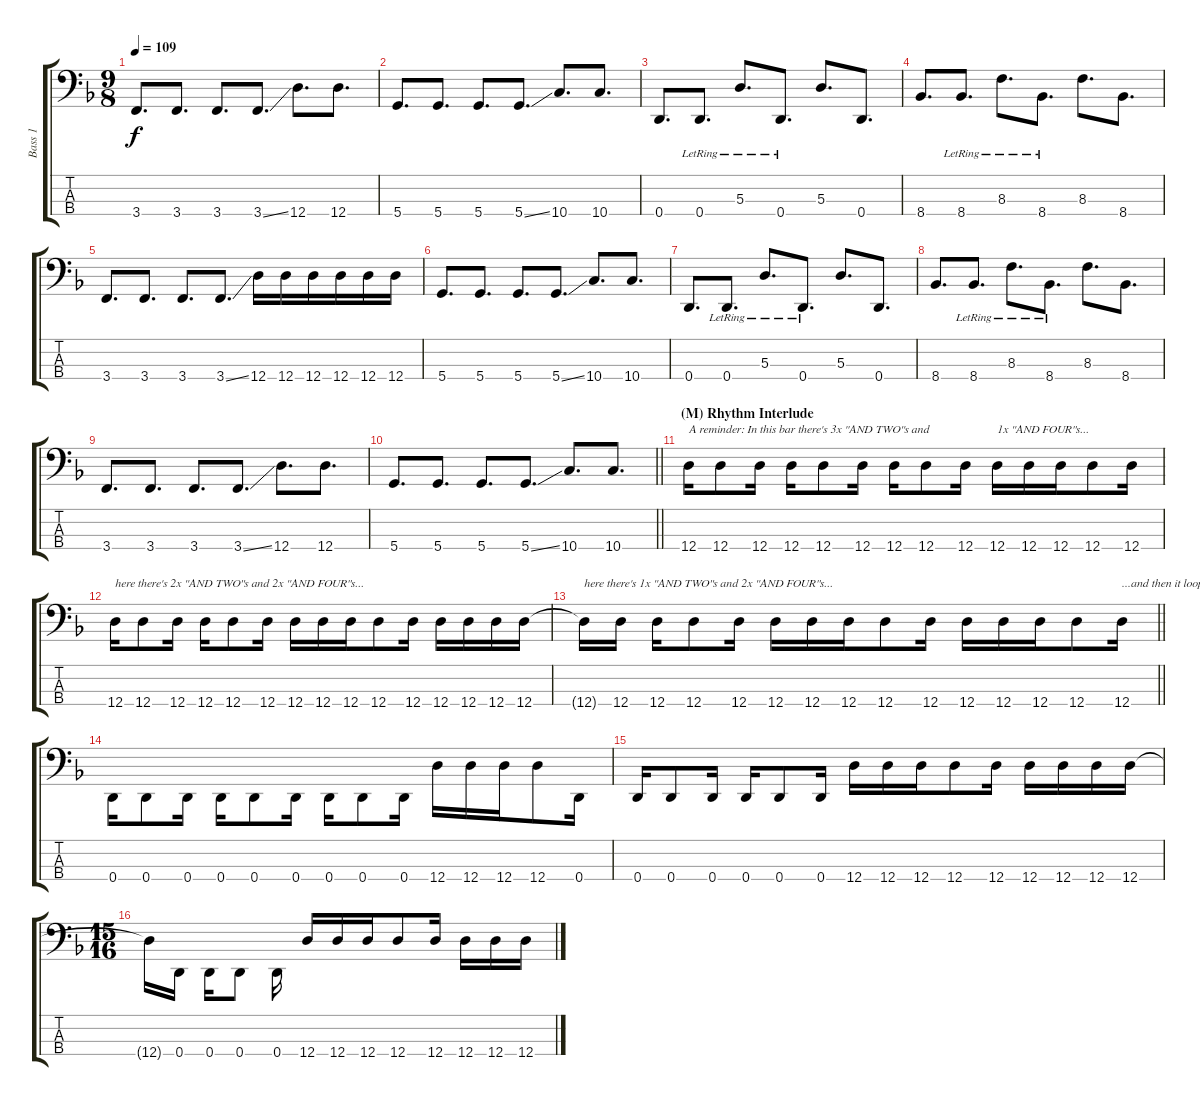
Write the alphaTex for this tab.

\track ("Bass 1" "Bass 1") {instrument electricbasspick}
\staff {score tabs}
\tuning (G2 D2 A1 D1) {hide}
\ts (9 8)
\tempo 109
\clef f4
\ks dminor
3.4.8{d dy f} 3.4.8{d} 3.4.8{d} 3.4{ss}.8{d} 12.4.8{d} 12.4.8{d} |
5.4.8{d} 5.4.8{d} 5.4.8{d} 5.4{ss}.8{d} 10.4.8{d} 10.4.8{d} |
0.4.8{d} 0.4{lr}.8{d} 5.3{lr}.8{d} 0.4{lr}.8{d} 5.3.8{d} 0.4.8{d} |
8.4.8{d} 8.4{lr}.8{d} 8.3{lr}.8{d} 8.4{lr}.8{d} 8.3.8{d} 8.4.8{d} |
3.4.8{d} 3.4.8{d} 3.4.8{d} 3.4{ss}.8{d} 12.4.16 12.4.16 12.4.16 12.4.16 12.4.16 12.4.16 |
5.4.8{d} 5.4.8{d} 5.4.8{d} 5.4{ss}.8{d} 10.4.8{d} 10.4.8{d} |
0.4.8{d} 0.4{lr}.8{d} 5.3{lr}.8{d} 0.4{lr}.8{d} 5.3.8{d} 0.4.8{d} |
8.4.8{d} 8.4{lr}.8{d} 8.3{lr}.8{d} 8.4{lr}.8{d} 8.3.8{d} 8.4.8{d} |
3.4.8{d} 3.4.8{d} 3.4.8{d} 3.4{ss}.8{d} 12.4.8{d} 12.4.8{d} |
\barLineRight lightlight
5.4.8{d} 5.4.8{d} 5.4.8{d} 5.4{ss}.8{d} 10.4.8{d} 10.4.8{d} |
\section ("" "(M) Rhythm Interlude")
12.4.16{txt "A reminder: In this bar there's 3x \"AND TWO\"s and"} 12.4.8 12.4.16{beam split} 12.4.16 12.4.8{beam merge} 12.4.16{beam split} 12.4.16 12.4.8 12.4.16 12.4.16{txt "1x \"AND FOUR\"s..."} 12.4.16 12.4.16 12.4.8 12.4.16 |
12.4.16{txt "here there's 2x \"AND TWO\"s and 2x \"AND FOUR\"s..."} 12.4.8 12.4.16{beam split} 12.4.16 12.4.8{beam merge} 12.4.16{beam split} 12.4.16 12.4.16 12.4.16 12.4.8{beam merge} 12.4.16{beam split} 12.4.16 12.4.16{beam merge} 12.4.16 12.4.16 |
\barLineRight lightlight
12.4{t}.16{txt "here there's 1x \"AND TWO\"s and 2x \"AND FOUR\"s..."} 12.4.16{beam split} 12.4.16 12.4.8 12.4.16{beam split} 12.4.16 12.4.16{beam merge} 12.4.16 12.4.8 12.4.16 12.4.16 12.4.16 12.4.16 12.4.8 12.4.16{txt "...and then it loops."} |
0.4.16{beam Down} 0.4.8{beam Down} 0.4.16{beam Down beam split} 0.4.16{beam Down} 0.4.8{beam Down beam merge} 0.4.16{beam Down beam split} 0.4.16{beam Down} 0.4.8{beam Down} 0.4.16{beam Down} 12.4.16{beam Down} 12.4.16{beam Down} 12.4.16{beam Down} 12.4.8{beam Down} 0.4.16{beam Down} |
0.4.16 0.4.8 0.4.16{beam split} 0.4.16 0.4.8{beam merge} 0.4.16{beam split} 12.4.16 12.4.16 12.4.16 12.4.8{beam merge} 12.4.16{beam split} 12.4.16 12.4.16{beam merge} 12.4.16 12.4.16 |
\ts (15 16)
12.4{t}.16{beam Down} 0.4.16{beam Down beam split} 0.4.16{beam Down beam merge} 0.4.8{beam Down} 0.4.16{beam Down beam split} 12.4.16{beam Up} 12.4.16{beam Up beam merge} 12.4.16{beam merge} 12.4.8 12.4.16 12.4.16 12.4.16 12.4.16
